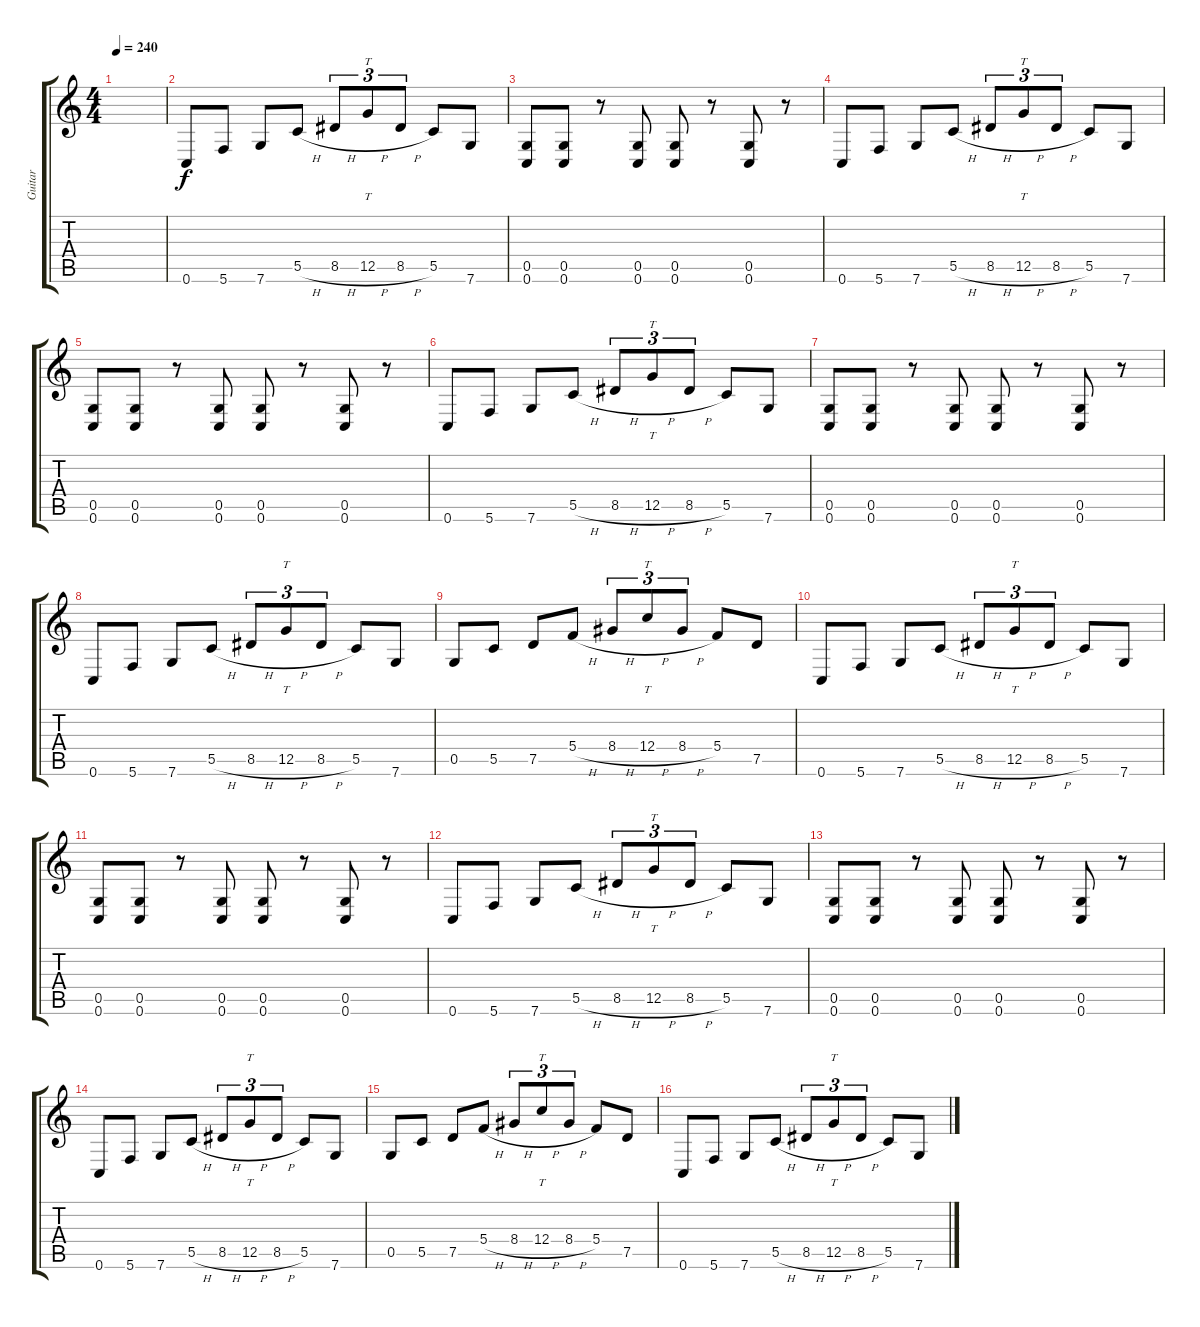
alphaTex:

\track ("Guitar" "Guitar") {instrument distortionguitar}
\staff {score tabs}
\tuning (D4 A3 F3 C3 G2 C2) {hide}
\ts (4 4)
\tempo 240
\clef g2
\ks c
|
0.6.8 5.6.8 7.6.8 5.5{h}.8 8.5{h}.8{tu (3 2)} 12.5{h}.8{tt tu (3 2)} 8.5{h}.8{tu (3 2)} 5.5.8 7.6.8 |
(0.5 0.6).8 (0.5 0.6).8 r.8 (0.5 0.6).8 (0.5 0.6).8 r.8 (0.5 0.6).8 r.8 |
0.6.8 5.6.8 7.6.8 5.5{h}.8 8.5{h}.8{tu (3 2)} 12.5{h}.8{tt tu (3 2)} 8.5{h}.8{tu (3 2)} 5.5.8 7.6.8 |
(0.5 0.6).8 (0.5 0.6).8 r.8 (0.5 0.6).8 (0.5 0.6).8 r.8 (0.5 0.6).8 r.8 |
0.6.8 5.6.8 7.6.8 5.5{h}.8 8.5{h}.8{tu (3 2)} 12.5{h}.8{tt tu (3 2)} 8.5{h}.8{tu (3 2)} 5.5.8 7.6.8 |
(0.5 0.6).8 (0.5 0.6).8 r.8 (0.5 0.6).8 (0.5 0.6).8 r.8 (0.5 0.6).8 r.8 |
0.6.8 5.6.8 7.6.8 5.5{h}.8 8.5{h}.8{tu (3 2)} 12.5{h}.8{tt tu (3 2)} 8.5{h}.8{tu (3 2)} 5.5.8 7.6.8 |
0.5.8 5.5.8 7.5.8 5.4{h}.8 8.4{h}.8{tu (3 2)} 12.4{h}.8{tt tu (3 2)} 8.4{h}.8{tu (3 2)} 5.4.8 7.5.8 |
0.6.8 5.6.8 7.6.8 5.5{h}.8 8.5{h}.8{tu (3 2)} 12.5{h}.8{tt tu (3 2)} 8.5{h}.8{tu (3 2)} 5.5.8 7.6.8 |
(0.5 0.6).8 (0.5 0.6).8 r.8 (0.5 0.6).8 (0.5 0.6).8 r.8 (0.5 0.6).8 r.8 |
0.6.8 5.6.8 7.6.8 5.5{h}.8 8.5{h}.8{tu (3 2)} 12.5{h}.8{tt tu (3 2)} 8.5{h}.8{tu (3 2)} 5.5.8 7.6.8 |
(0.5 0.6).8 (0.5 0.6).8 r.8 (0.5 0.6).8 (0.5 0.6).8 r.8 (0.5 0.6).8 r.8 |
0.6.8 5.6.8 7.6.8 5.5{h}.8 8.5{h}.8{tu (3 2)} 12.5{h}.8{tt tu (3 2)} 8.5{h}.8{tu (3 2)} 5.5.8 7.6.8 |
0.5.8 5.5.8 7.5.8 5.4{h}.8 8.4{h}.8{tu (3 2)} 12.4{h}.8{tt tu (3 2)} 8.4{h}.8{tu (3 2)} 5.4.8 7.5.8 |
0.6.8 5.6.8 7.6.8 5.5{h}.8 8.5{h}.8{tu (3 2)} 12.5{h}.8{tt tu (3 2)} 8.5{h}.8{tu (3 2)} 5.5.8 7.6.8
